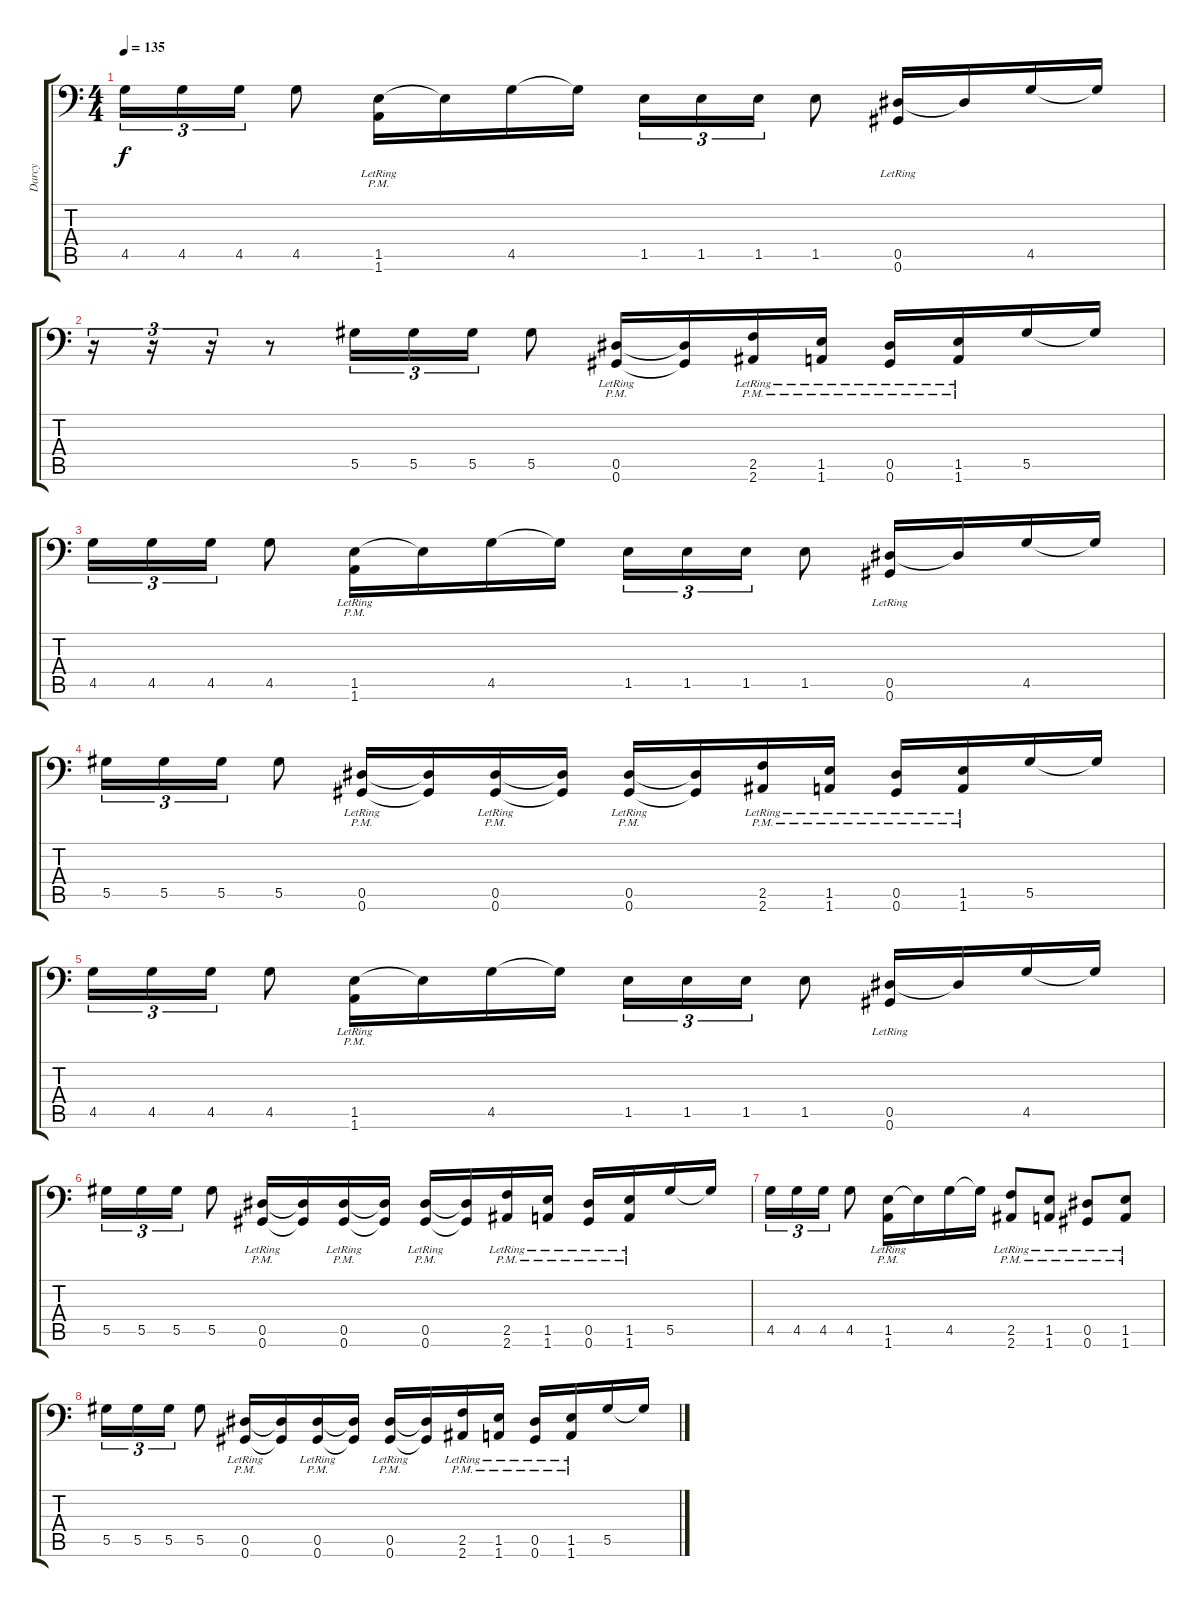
\track ("Darcy" "Darcy") {instrument distortionguitar}
\staff {score tabs}
\tuning (Bb3 F3 Db3 Ab2 Eb2 Ab1) {hide}
\ts (4 4)
\tempo 135
\clef f4
\ks c
4.5.16{tu (3 2) dy f} 4.5.16{tu (3 2)} 4.5.16{tu (3 2)} 4.5.8 (1.5{pm lr} 1.6{pm}).16 1.5{t}.16 4.5.16 4.5{t}.16 1.5.16{tu (3 2)} 1.5.16{tu (3 2)} 1.5.16{tu (3 2)} 1.5.8 (0.5{lr} 0.6).16 0.5{t}.16 4.5.16 4.5{t}.16 |
r.16{tu (3 2)} r.16{tu (3 2)} r.16{tu (3 2)} r.8 5.5.16{tu (3 2)} 5.5.16{tu (3 2)} 5.5.16{tu (3 2)} 5.5.8 (0.5{pm lr} 0.6{pm lr}).16 (0.5{t} 0.6{t}).16 (2.5{pm lr} 2.6{pm lr}).16 (1.5{pm lr} 1.6{pm lr}).16 (0.5{pm lr} 0.6{pm lr}).16 (1.5{pm lr} 1.6{pm}).16 5.5.16 5.5{t}.16 |
4.5.16{tu (3 2)} 4.5.16{tu (3 2)} 4.5.16{tu (3 2)} 4.5.8 (1.5{pm lr} 1.6{pm}).16 1.5{t}.16 4.5.16 4.5{t}.16 1.5.16{tu (3 2)} 1.5.16{tu (3 2)} 1.5.16{tu (3 2)} 1.5.8 (0.5{lr} 0.6).16 0.5{t}.16 4.5.16 4.5{t}.16 |
5.5.16{tu (3 2)} 5.5.16{tu (3 2)} 5.5.16{tu (3 2)} 5.5.8 (0.5{pm lr} 0.6{pm lr}).16 (0.5{t} 0.6{t}).16 (0.5{pm lr} 0.6{pm lr}).16 (0.5{t} 0.6{t}).16 (0.5{pm lr} 0.6{pm lr}).16 (0.5{t} 0.6{t}).16 (2.5{pm lr} 2.6{pm lr}).16 (1.5{pm lr} 1.6{pm lr}).16 (0.5{pm lr} 0.6{pm lr}).16 (1.5{pm lr} 1.6{pm}).16 5.5.16 5.5{t}.16 |
4.5.16{tu (3 2)} 4.5.16{tu (3 2)} 4.5.16{tu (3 2)} 4.5.8 (1.5{pm lr} 1.6{pm}).16 1.5{t}.16 4.5.16 4.5{t}.16 1.5.16{tu (3 2)} 1.5.16{tu (3 2)} 1.5.16{tu (3 2)} 1.5.8 (0.5{lr} 0.6).16 0.5{t}.16 4.5.16 4.5{t}.16 |
5.5.16{tu (3 2)} 5.5.16{tu (3 2)} 5.5.16{tu (3 2)} 5.5.8 (0.5{pm lr} 0.6{pm lr}).16 (0.5{t} 0.6{t}).16 (0.5{pm lr} 0.6{pm lr}).16 (0.5{t} 0.6{t}).16 (0.5{pm lr} 0.6{pm lr}).16 (0.5{t} 0.6{t}).16 (2.5{pm lr} 2.6{pm lr}).16 (1.5{pm lr} 1.6{pm lr}).16 (0.5{pm lr} 0.6{pm lr}).16 (1.5{pm lr} 1.6{pm}).16 5.5.16 5.5{t}.16 |
4.5.16{tu (3 2)} 4.5.16{tu (3 2)} 4.5.16{tu (3 2)} 4.5.8 (1.5{pm lr} 1.6{pm}).16 1.5{t}.16 4.5.16 4.5{t}.16 (2.5{pm lr} 2.6{pm lr}).8 (1.5{pm lr} 1.6{pm lr}).8 (0.5{pm lr} 0.6{pm lr}).8 (1.5{pm lr} 1.6{pm}).8 |
5.5.16{tu (3 2)} 5.5.16{tu (3 2)} 5.5.16{tu (3 2)} 5.5.8 (0.5{pm lr} 0.6{pm lr}).16 (0.5{t} 0.6{t}).16 (0.5{pm lr} 0.6{pm lr}).16 (0.5{t} 0.6{t}).16 (0.5{pm lr} 0.6{pm lr}).16 (0.5{t} 0.6{t}).16 (2.5{pm lr} 2.6{pm lr}).16 (1.5{pm lr} 1.6{pm lr}).16 (0.5{pm lr} 0.6{pm lr}).16 (1.5{pm lr} 1.6{pm}).16 5.5.16 5.5{t}.16
